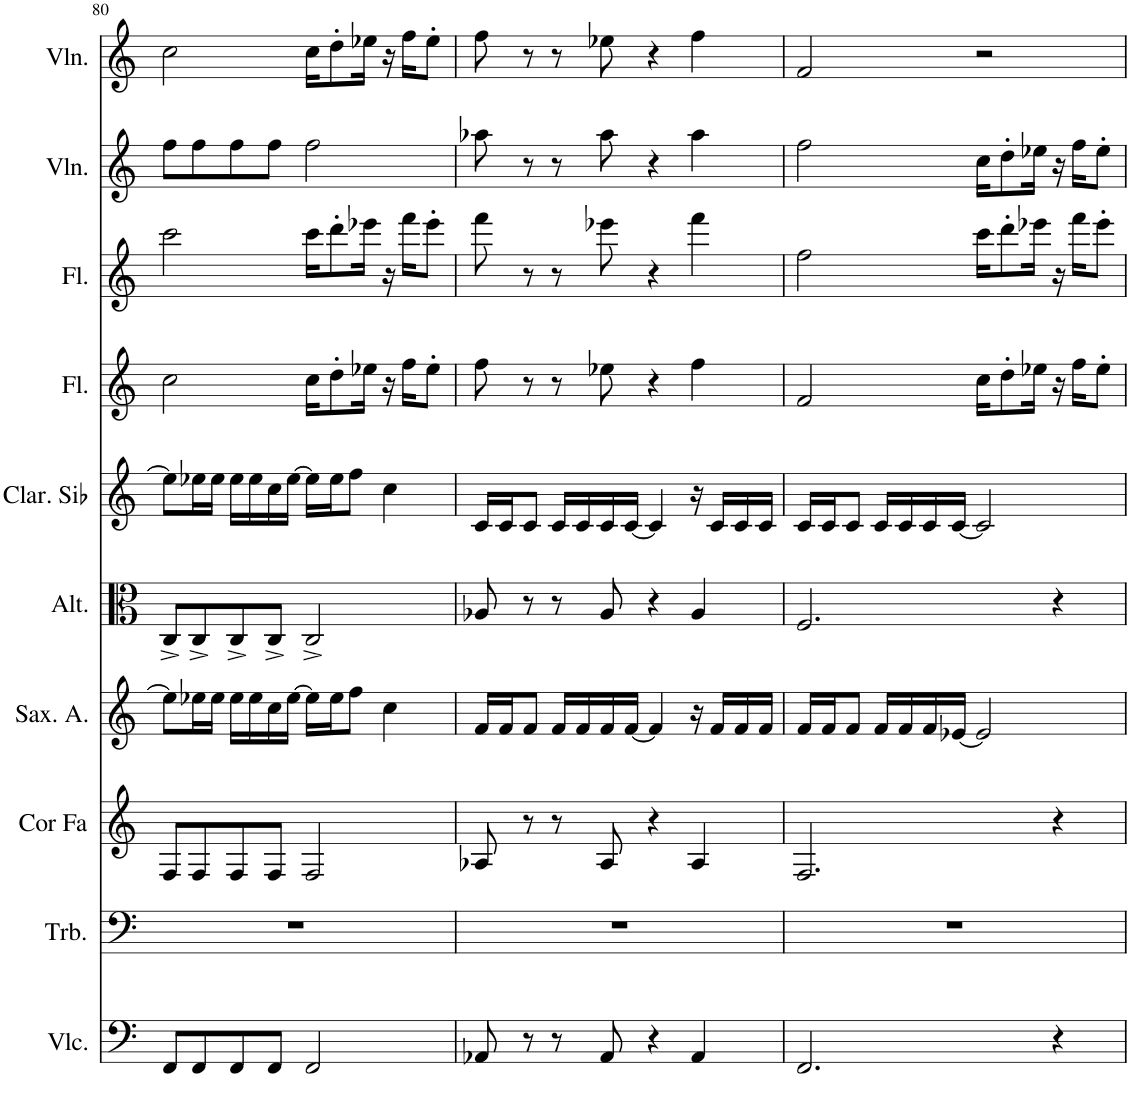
**kern	**kern	**kern	**kern	**kern	**kern	**kern	**kern	**kern	**kern
*part10	*part9	*part8	*part7	*part6	*part5	*part4	*part3	*part2	*part1
*staff10	*staff9	*staff8	*staff7	*staff6	*staff5	*staff4	*staff3	*staff2	*staff1
*I"Violoncelle	*I"Trombone	*I"Cor en Fa	*I"Saxophone Alto	*I"Alto	*I"Clarinette en Sib	*I"Flûte	*I"Flûte	*I"Violon	*I"Violon
*I'Vlc.	*I'Trb.	*I'Cor Fa	*I'Sax. A.	*I'Alt.	*I'Clar. Sib	*I'Fl.	*I'Fl.	*I'Vln.	*I'Vln.
!!LO:PB:g=z
*clefF4	*clefF4	*clefG2	*clefG2	*clefC3	*clefG2	*clefG2	*clefG2	*clefG2	*clefG2
*	*	*ITrd4c7	*ITrd5c9	*	*ITrd1c2	*	*	*	*
*k[]	*k[]	*k[]	*k[]	*k[]	*k[]	*k[]	*k[]	*k[]	*k[]
*M4/4	*M4/4	*M4/4	*M4/4	*M4/4	*M4/4	*M4/4	*M4/4	*M4/4	*M4/4
=80	=80	=80	=80	=80	=80	=80	=80	=80	=80
8FF/L	1r	8F/L	8ee-\L]	8C^/L	8ee-\L]	2cc\	2ccc\	8ff\L	2cc\
8FF/	.	8F/	16ee-X\L	8C^/	16ee-X\L	.	.	8ff\	.
.	.	.	16ee-\JJ	.	16ee-\JJ	.	.	.	.
8FF/	.	8F/	16ee-\LL	8C^/	16ee-\LL	.	.	8ff\	.
.	.	.	16ee-\	.	16ee-\	.	.	.	.
8FF/J	.	8F/J	16cc\	8C^/J	16cc\	.	.	8ff\J	.
.	.	.	[16ee-\JJ	.	[16ee-\JJ	.	.	.	.
2FF/	.	2F/	16ee-\LL]	2C^/	16ee-\LL]	16cc\KL	16ccc\KL	2ff\	16cc\KL
.	.	.	16ee-\J	.	16ee-\J	8dd'\	8ddd'\	.	8dd'\
.	.	.	8ff\J	.	8ff\J	.	.	.	.
.	.	.	.	.	.	16ee-X\Jk	16eee-X\Jk	.	16ee-X\Jk
.	.	.	4cc\	.	4cc\	16r	16r	.	16r
.	.	.	.	.	.	16ff\KL	16fff\KL	.	16ff\KL
.	.	.	.	.	.	8ee-'\J	8eee-'\J	.	8ee-'\J
=81	=81	=81	=81	=81	=81	=81	=81	=81	=81
8AA-X/	1r	8A-X/	16f/LL	8A-X/	16c/LL	8ff\	8fff\	8aa-X\	8ff\
.	.	.	16f/J	.	16c/J	.	.	.	.
8r	.	8r	8f/J	8r	8c/J	8r	8r	8r	8r
8r	.	8r	16f/LL	8r	16c/LL	8r	8r	8r	8r
.	.	.	16f/	.	16c/	.	.	.	.
8AA-/	.	8A-/	16f/	8A-/	16c/	8ee-X\	8eee-X\	8aa-\	8ee-X\
.	.	.	[16f/JJ	.	[16c/JJ	.	.	.	.
4r	.	4r	4f/]	4r	4c/]	4r	4r	4r	4r
4AA-/	.	4A-/	16r	4A-/	16r	4ff\	4fff\	4aa-\	4ff\
.	.	.	16f/LL	.	16c/LL	.	.	.	.
.	.	.	16f/	.	16c/	.	.	.	.
.	.	.	16f/JJ	.	16c/JJ	.	.	.	.
=82	=82	=82	=82	=82	=82	=82	=82	=82	=82
2.FF/	1r	2.F/	16f/LL	2.F/	16c/LL	2f/	2ff\	2ff\	2f/
.	.	.	16f/J	.	16c/J	.	.	.	.
.	.	.	8f/J	.	8c/J	.	.	.	.
.	.	.	16f/LL	.	16c/LL	.	.	.	.
.	.	.	16f/	.	16c/	.	.	.	.
.	.	.	16f/	.	16c/	.	.	.	.
.	.	.	[16e-X/JJ	.	[16c/JJ	.	.	.	.
.	.	.	2e-/]	.	2c/]	16cc\KL	16ccc\KL	16cc\KL	2r
.	.	.	.	.	.	8dd'\	8ddd'\	8dd'\	.
.	.	.	.	.	.	16ee-X\Jk	16eee-X\Jk	16ee-X\Jk	.
4r	.	4r	.	4r	.	16r	16r	16r	.
.	.	.	.	.	.	16ff\KL	16fff\KL	16ff\KL	.
.	.	.	.	.	.	8ee-'\J	8eee-'\J	8ee-'\J	.
=	=	=	=	=	=	=	=	=	=
*-	*-	*-	*-	*-	*-	*-	*-	*-	*-
